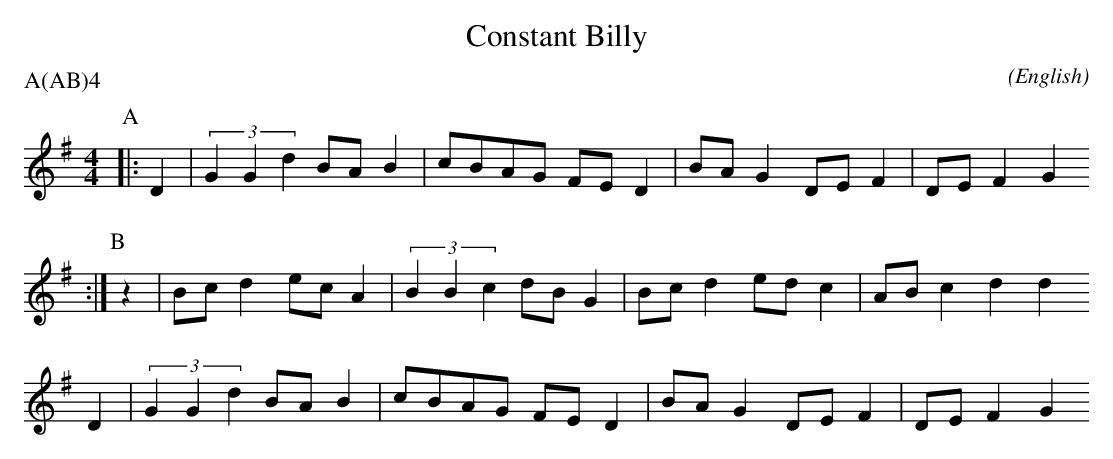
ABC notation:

X:1
T:Constant Billy
M:4/4
C:
O:English
P:A(AB)4
K:G
L:1/8
P:A
|: D2 | (3G2G2d2   BA B2 | cBAG       FE D2 | BA G2 DE F2 | DE F2 G2
:|\
P:B
z2 | Bc  d2     ec A2 | (3B2B2c2   dB G2 | Bc d2 ed c2 | AB c2 (3d2d2
D2   |\
(3G2G2d2   BA B2 | cBAG       FE D2 | BA G2 DE F2 | DE F2 G2
||
